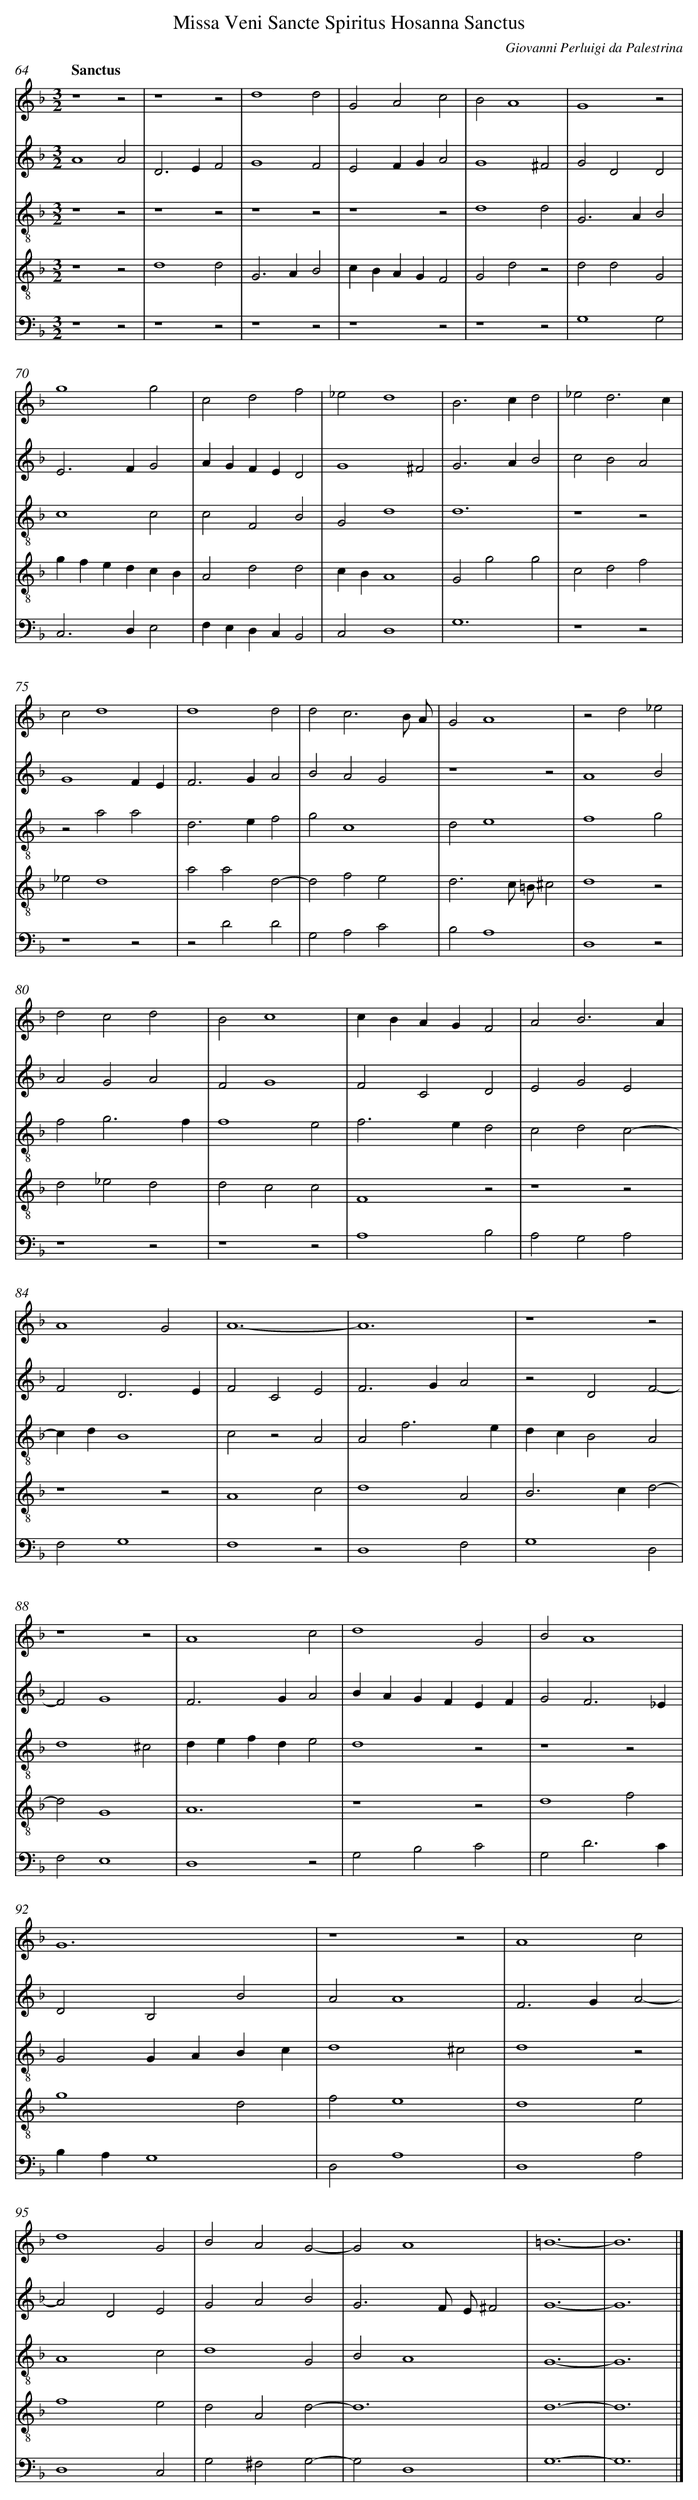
X:1
T: Missa Veni Sancte Spiritus Hosanna Sanctus
C: Giovanni Perluigi da Palestrina
L: 1/4
M: 3/2
Q: "Sanctus"
V: 1 clef=treble
V: 2 clef=treble
V: 3 clef=treble-8
V: 4 clef=treble-8
V: 5 clef=bass
K: F
[V:1] z4z2 |
[V:2] A4A2 |
[V:3] z4z2 |
[V:4] z4z2 |
[V:5] z4z2 |
[V:1] z4z2 |
[V:2] D2>E2F2 |
[V:3] z4z2 |
[V:4] d4d2 |
[V:5] z4z2 |
[V:1] d4d2 |
[V:2] G4F2 |
[V:3] z4z2 |
[V:4] G2>A2B2 |
[V:5] z4z2 |
[V:1] G2A2c2 |
[V:2] E2FGA2 |
[V:3] z4z2 |
[V:4] cBAGF2 |
[V:5] z4z2 |
[V:1] B2A4 |
[V:2] G4^F2 |
[V:3] d4d2 |
[V:4] G2d2z2 |
[V:5] z4z2 |
[V:1] G4z2 |
[V:2] G2D2D2 |
[V:3] G2>A2B2 |
[V:4] d2d2G2 |
[V:5] G,4G,2 |
[V:1] g4g2 |
[V:2] E2>F2G2 |
[V:3] c4c2 |
[V:4] gfedcB |
[V:5] C,2>D,2E,2 |
[V:1] c2d2f2 |
[V:2] AGFED2 |
[V:3] c2F2B2 |
[V:4] A2d2d2 |
[V:5] F,E,D,C,B,,2 |
[V:1] _e2d4 |
[V:2] G4^F2 |
[V:3] G2d4 |
[V:4] cBA4 |
[V:5] C,2D,4 |
[V:1] B2>c2d2 |
[V:2] G2>A2B2 |
[V:3] d6 |
[V:4] G2g2g2 |
[V:5] G,6 |
[V:1] _e2d3c |
[V:2] c2B2A2 |
[V:3] z4z2 |
[V:4] c2d2f2 |
[V:5] z4z2 |
[V:1] c2d4 |
[V:2] G4FE |
[V:3] z2a2a2 |
[V:4] _e2d4 |
[V:5] z4z2 |
[V:1] d4d2 |
[V:2] F2>G2A2 |
[V:3] d2>e2f2 |
[V:4] a2a2d2- |
[V:5] z2D2D2 |
[V:1] d2c3B/ A/ |
[V:2] B2A2G2 |
[V:3] g2c4 |
[V:4] d2f2e2 |
[V:5] G,2A,2C2 |
[V:1] G2A4 |
[V:2] z4z2 |
[V:3] d2e4 |
[V:4] d3c/ =B/^c2 |
[V:5] B,2A,4 |
[V:1] z2d2_e2 |
[V:2] A4B2 |
[V:3] f4g2 |
[V:4] d4z2 |
[V:5] D,4z2 |
[V:1] d2c2d2 |
[V:2] A2G2A2 |
[V:3] f2g3f |
[V:4] d2_e2d2 |
[V:5] z4z2 |
[V:1] B2c4 |
[V:2] F2G4 |
[V:3] f4e2 |
[V:4] d2c2c2 |
[V:5] z4z2 |
[V:1] cBAGF2 |
[V:2] F2C2D2 |
[V:3] f2>e2d2 |
[V:4] F4z2 |
[V:5] A,4B,2 |
[V:1] A2B3A |
[V:2] E2G2E2 |
[V:3] c2d2c2- |
[V:4] z4z2 |
[V:5] A,2G,2A,2 |
[V:1] A4G2 |
[V:2] F2D3E |
[V:3] cdB4 |
[V:4] z4z2 |
[V:5] F,2G,4 |
[V:1] A6- |
[V:2] F2C2E2 |
[V:3] c2z2A2 |
[V:4] A4c2 |
[V:5] F,4z2 |
[V:1] A6 |
[V:2] F2>G2A2 |
[V:3] A2f3e |
[V:4] d4A2 |
[V:5] D,4F,2 |
[V:1] z4z2 |
[V:2] z2D2F2- |
[V:3] dcB2A2 |
[V:4] B2>c2d2- |
[V:5] G,4D,2 |
[V:1] z4z2 |
[V:2] F2G4 |
[V:3] d4^c2 |
[V:4] d2G4 |
[V:5] F,2E,4 |
[V:1] A4c2 |
[V:2] F2>G2A2 |
[V:3] defde2 |
[V:4] A6 |
[V:5] D,4z2 |
[V:1] d4G2 |
[V:2] BAGFEF |
[V:3] d4z2 |
[V:4] z4z2 |
[V:5] G,2B,2C2 |
[V:1] B2A4 |
[V:2] G2F3_E |
[V:3] z4z2 |
[V:4] d4f2 |
[V:5] G,2D3C |
[V:1] G6 |
[V:2] D2B,2B2 |
[V:3] G2GABc |
[V:4] g4d2 |
[V:5] B,A,G,4 |
[V:1] z4z2 |
[V:2] A2A4 |
[V:3] d4^c2 |
[V:4] f2e4 |
[V:5] D,2A,4 |
[V:1] A4c2 |
[V:2] F2>G2A2- |
[V:3] d4z2 |
[V:4] d4e2 |
[V:5] D,4A,2 |
[V:1] d4G2 |
[V:2] A2D2E2 |
[V:3] A4c2 |
[V:4] f4e2 |
[V:5] D,4C,2 |
[V:1] B2A2G2- |
[V:2] G2A2B2 |
[V:3] d4G2 |
[V:4] d2A2d2- |
[V:5] G,2^F,2G,2- |
[V:1] G2A4 |
[V:2] G3F/ E/^F2 |
[V:3] B2A4 |
[V:4] d6 |
[V:5] G,2D,4 |
[V:1] =B6- |
[V:2] G6- |
[V:3] G6- |
[V:4] d6- |
[V:5] G,6- |
[V:1] B6 |]
[V:2] G6 |]
[V:3] G6 |]
[V:4] d6 |]
[V:5] G,6 |]
